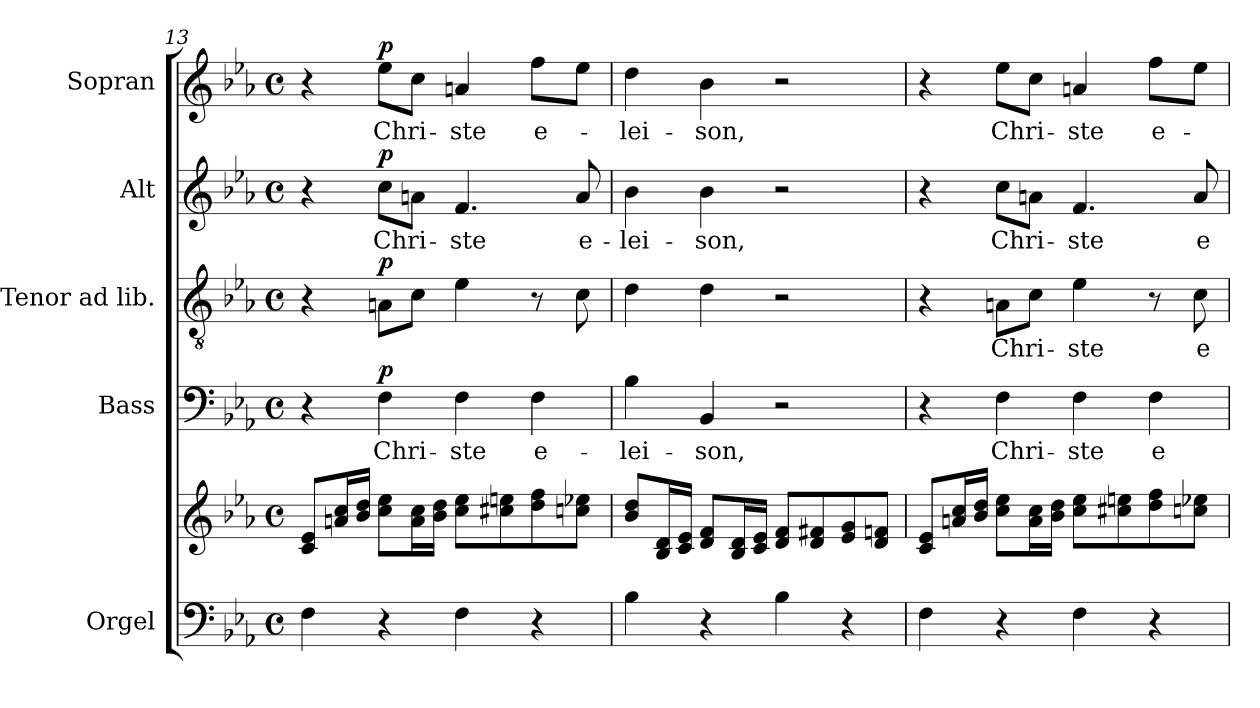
**kern	**kern	**kern	**text	**dynam	**kern	**text	**dynam	**kern	**text	**dynam	**kern	**text	**dynam
*part5	*part5	*part4	*part4	*part4	*part3	*part3	*part3	*part2	*part2	*part2	*part1	*part1	*part1
*staff6	*staff5	*staff4	*staff4	*staff4	*staff3	*staff3	*staff3	*staff2	*staff2	*staff2	*staff1	*staff1	*staff1
*I"Orgel	*	*I"Bass	*	*	*I"Tenor ad lib.	*	*	*I"Alt	*	*	*I"Sopran	*	*
*	*	*I'B.	*	*	*I'T.	*	*	*I'A.	*	*	*I'S.	*	*
*clefF4	*clefG2	*clefF4	*	*	*clefGv2	*	*	*clefG2	*	*	*clefG2	*	*
*k[b-e-a-]	*k[b-e-a-]	*k[b-e-a-]	*	*	*k[b-e-a-]	*	*	*k[b-e-a-]	*	*	*k[b-e-a-]	*	*
*E-:	*E-:	*E-:	*	*	*E-:	*	*	*E-:	*	*	*E-:	*	*
*M4/4	*M4/4	*M4/4	*	*	*M4/4	*	*	*M4/4	*	*	*M4/4	*	*
*met(c)	*met(c)	*met(c)	*	*	*met(c)	*	*	*met(c)	*	*	*met(c)	*	*
=13	=13	=13	=13	=13	=13	=13	=13	=13	=13	=13	=13	=13	=13
4F\	8c/ 8e-/L	4r	.	.	4r	.	.	4r	.	.	4r	.	.
.	16an/ 16cc/L	.	.	.	.	.	.	.	.	.	.	.	.
.	16b-/ 16dd/JJ	.	.	.	.	.	.	.	.	.	.	.	.
!	!	!	!LO:LY:b	!LO:DY:a	!	!	!LO:DY:a	!	!LO:LY:b	!LO:DY:a	!	!LO:LY:b	!LO:DY:a
4r	8cc\ 8ee-\L	4F\	Chri-	p	8An\L	.	p	8cc\L	Chri-	p	8ee-\L	Chri-	p
.	16a\ 16cc\L	.	.	.	8c\J	.	.	8an\J	.	.	8cc\J	.	.
.	16b-\ 16dd\JJ	.	.	.	.	.	.	.	.	.	.	.	.
!	!	!	!LO:LY:b	!	!	!	!	!	!LO:LY:b	!	!	!LO:LY:b	!
4F\	8cc\ 8ee-\L	4F\	-ste	.	4e-\	.	.	4.f/	-ste	.	4an/	-ste	.
.	8cc#X\ 8een\	.	.	.	.	.	.	.	.	.	.	.	.
!	!	!	!LO:LY:b	!	!	!	!	!	!	!	!	!LO:LY:b	!
4r	8dd\ 8ff\	4F\	e-	.	8r	.	.	.	.	.	8ff\L	e-	.
!	!	!	!	!	!	!	!	!	!LO:LY:b	!	!	!	!
.	8ccn\ 8ee-X\J	.	.	.	8c\	.	.	8a/	e-	.	8ee-\J	.	.
=14	=14	=14	=14	=14	=14	=14	=14	=14	=14	=14	=14	=14	=14
!	!	!	!LO:LY:b	!	!	!	!	!	!LO:LY:b	!	!	!LO:LY:b	!
4B-\	8b-/ 8dd/L	4B-\	-lei-	.	4d\	.	.	4b-\	-lei-	.	4dd\	-lei-	.
.	16B-/ 16d/L	.	.	.	.	.	.	.	.	.	.	.	.
.	16c/ 16e-/JJ	.	.	.	.	.	.	.	.	.	.	.	.
!	!	!	!LO:LY:b	!	!	!	!	!	!LO:LY:b	!	!	!LO:LY:b	!
4r	8d/ 8f/L	4BB-/	-son,	.	4d\	.	.	4b-\	-son,	.	4b-\	-son,	.
.	16B-/ 16d/L	.	.	.	.	.	.	.	.	.	.	.	.
.	16c/ 16e-/JJ	.	.	.	.	.	.	.	.	.	.	.	.
4B-\	8d/ 8f/L	2r	.	.	2r	.	.	2r	.	.	2r	.	.
.	8d/ 8f#X/	.	.	.	.	.	.	.	.	.	.	.	.
4r	8e-/ 8g/	.	.	.	.	.	.	.	.	.	.	.	.
.	8d/ 8fn/J	.	.	.	.	.	.	.	.	.	.	.	.
=15	=15	=15	=15	=15	=15	=15	=15	=15	=15	=15	=15	=15	=15
4F\	8c/ 8e-/L	4r	.	.	4r	.	.	4r	.	.	4r	.	.
.	16an/ 16cc/L	.	.	.	.	.	.	.	.	.	.	.	.
.	16b-/ 16dd/JJ	.	.	.	.	.	.	.	.	.	.	.	.
!	!	!	!LO:LY:b	!	!	!LO:LY:b	!	!	!LO:LY:b	!	!	!LO:LY:b	!
4r	8cc\ 8ee-\L	4F\	Chri-	.	8An\L	Chri-	.	8cc\L	Chri-	.	8ee-\L	Chri-	.
.	16a\ 16cc\L	.	.	.	8c\J	.	.	8an\J	.	.	8cc\J	.	.
.	16b-\ 16dd\JJ	.	.	.	.	.	.	.	.	.	.	.	.
!	!	!	!LO:LY:b	!	!	!LO:LY:b	!	!	!LO:LY:b	!	!	!LO:LY:b	!
4F\	8cc\ 8ee-\L	4F\	-ste	.	4e-\	-ste	.	4.f/	-ste	.	4an/	-ste	.
.	8cc#X\ 8een\	.	.	.	.	.	.	.	.	.	.	.	.
!	!	!	!LO:LY:b	!	!	!	!	!	!	!	!	!LO:LY:b	!
4r	8dd\ 8ff\	4F\	e-	.	8r	.	.	.	.	.	8ff\L	e-	.
!	!	!	!	!	!	!LO:LY:b	!	!	!LO:LY:b	!	!	!	!
.	8ccn\ 8ee-X\J	.	.	.	8c\	e-	.	8a/	e-	.	8ee-\J	.	.
=	=	=	=	=	=	=	=	=	=	=	=	=	=
*-	*-	*-	*-	*-	*-	*-	*-	*-	*-	*-	*-	*-	*-
